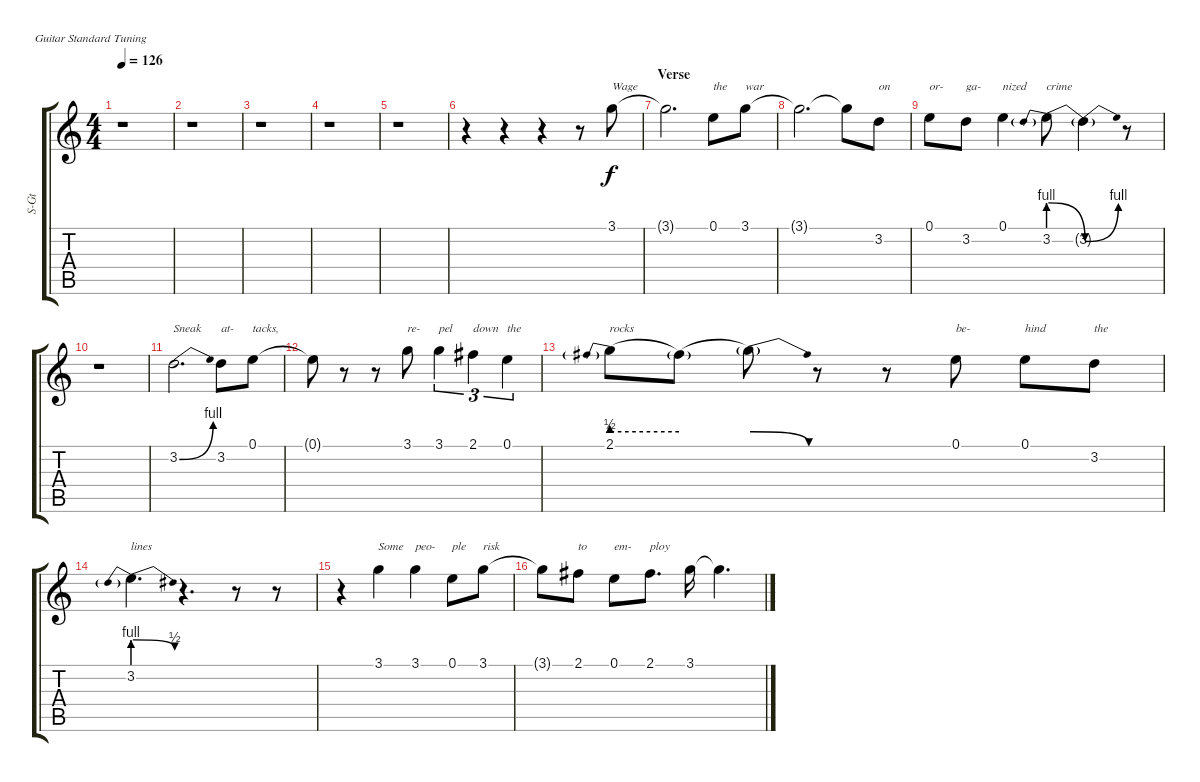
\bracketExtendMode groupsimilarinstruments
\track ("D. Mustaine (Vocals)" "S-Gt") {instrument lead6voice}
\staff {score tabs}
\tuning (E4 B3 G3 D3 A2 E2)
\displaytranspose 12
\ts (4 4)
\tempo 126
\clef g2
\ks c
r.1{dy f} |
r.1 |
r.1 |
r.1 |
r.1 |
r.4 r.4 r.4 r.8 3.1.8{txt "Wage"} |
\section ("" "Verse")
3.1{t}.2{d} 0.1.8{txt "the"} 3.1.8{txt "war"} |
3.1{t}.2{d} 3.1{t}.8 3.2.8{txt "on"} |
0.1.8{txt "or-"} 3.2.8{txt "ga-"} 0.1.4{txt "nized"} 3.2{be (prebendrelease 0 4 60 0)}.8{txt "crime"} 3.2{be (bend 0 0 60 4) t}.4 r.8 |
r.1 |
3.2{be (bend 0 0 60 4)}.2{d txt "Sneak"} 3.2.8{txt "at-"} 0.1.8{txt "tacks,"} |
0.1{t}.8 r.8 r.8 3.1.8{txt "re-"} 3.1.4{tu (3 2) txt "pel"} 2.1{acc #}.4{tu (3 2) txt "down"} 0.1.4{tu (3 2) txt "the"} |
2.1{be (prebend 0 2 60 2)}.8{txt "rocks"} 2.1{be (hold 0 0 60 0) t acc #}.8 2.1{be (release 0 2 60 0) t}.8 r.8 r.8 0.1.8{txt "be-"} 0.1.8{txt "hind"} 3.2.8{txt "the"} |
3.2{be (prebendrelease 0 4 60 2)}.4{d txt "lines"} r.4{d} r.8 r.8 |
r.4 3.1.4{txt "Some"} 3.1.4{txt "peo-"} 0.1.8{txt "ple"} 3.1.8{txt "risk"} |
3.1{t}.8 2.1{acc #}.8{txt "to"} 0.1.8{txt "em-"} 2.1{acc #}.8{d txt "ploy"} 3.1.16 3.1{t}.4{d}
